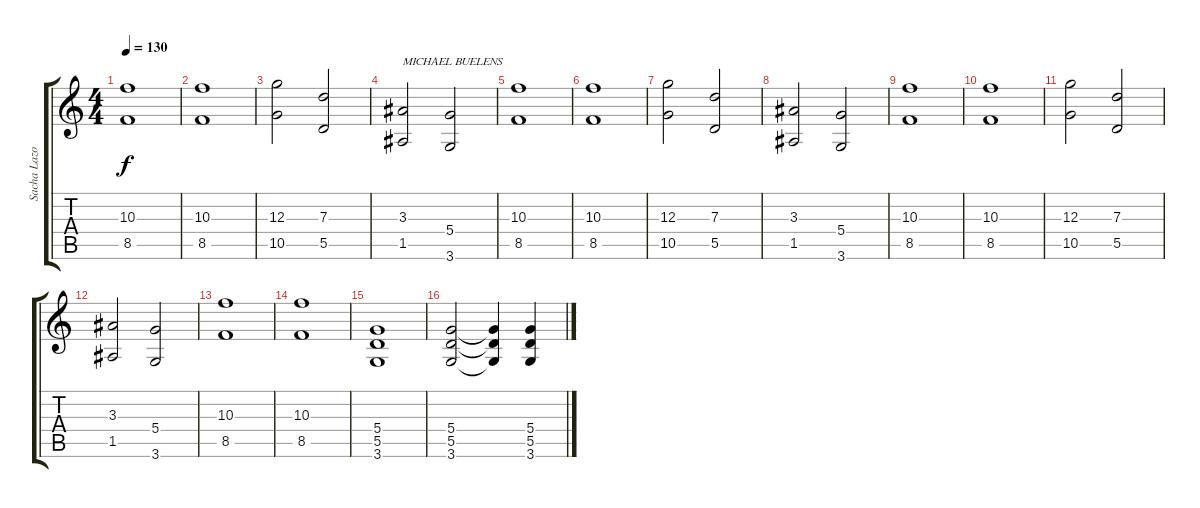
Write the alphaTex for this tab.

\track ("Sacha Lazor" "Sacha Lazo") {instrument distortionguitar}
\staff {score tabs}
\tuning (E4 B3 G3 D3 A2 E2) {hide}
\ts (4 4)
\tempo 130
\clef g2
\ks c
(10.3 8.5).1{dy f} |
(10.3 8.5).1 |
(12.3 10.5).2 (7.3 5.5).2 |
(3.3 1.5).2{txt "MICHAEL BUELENS"} (5.4 3.6).2 |
(10.3 8.5).1 |
(10.3 8.5).1 |
(12.3 10.5).2 (7.3 5.5).2 |
(3.3 1.5).2 (5.4 3.6).2 |
(10.3 8.5).1 |
(10.3 8.5).1 |
(12.3 10.5).2 (7.3 5.5).2 |
(3.3 1.5).2 (5.4 3.6).2 |
(10.3 8.5).1 |
(10.3 8.5).1 |
(5.4 5.5 3.6).1 |
(5.4 5.5 3.6).2 (5.4{t} 5.5{t} 3.6{t}).4 (5.4 5.5 3.6).4
